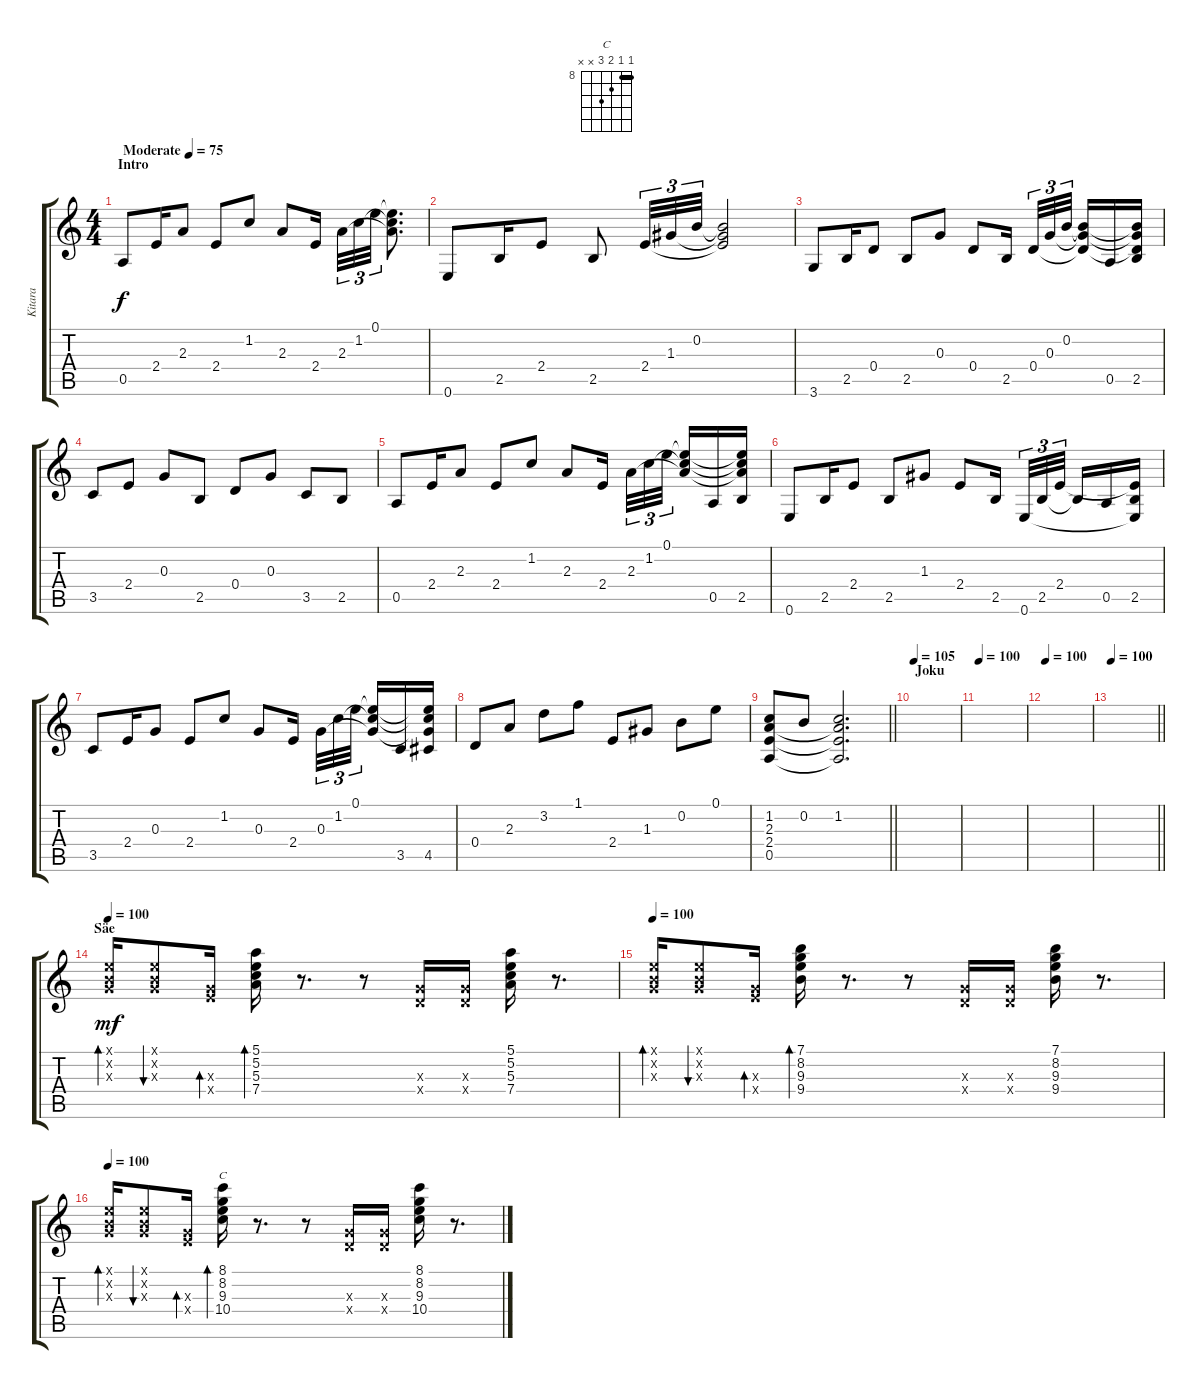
\track ("Kitara" "Kitara") {instrument electricguitarclean}
\staff {score tabs}
\tuning (E4 B3 G3 D3 A2 E2) {hide}
\chord ("C" 8 8 9 10 x x) {firstfret 8 barre 8}
\ts (4 4)
\section ("" "Intro")
\tempo (75 "Moderate")
\clef g2
\ks c
0.5.8{dy f instrument electricguitarclean} 2.4.16 2.3.8 2.4.8 1.2.8 2.3.8 2.4.16 2.3.32{tu (3 2)} 1.2.32{tu (3 2)} 0.1.32{tu (3 2)} (0.1{t} 1.2{t} 2.3{t}).8{d} |
0.6.8 2.5.16 2.4.8 2.5.8 2.4.32{tu (3 2)} 1.3.32{tu (3 2)} 0.2.32{tu (3 2)} (0.2{t} 1.3{t} 2.4{t}).2 |
3.6.8 2.5.16 0.4.8 2.5.8 0.3.8 0.4.8 2.5.16 0.4.32{tu (3 2)} 0.3.32{tu (3 2)} 0.2.32{tu (3 2) beam splitsecondary} (0.2{t} 0.3{t} 0.4{t}).16 0.5.16 (0.2{t} 0.3{t} 0.4{t} 2.5).16 |
3.5.8 2.4.8 0.3.8 2.5.8 0.4.8 0.3.8 3.5.8 2.5.8 |
0.5.8 2.4.16 2.3.8 2.4.8 1.2.8 2.3.8 2.4.16 2.3.32{tu (3 2)} 1.2.32{tu (3 2)} 0.1.32{tu (3 2) beam splitsecondary} (0.1{t} 1.2{t} 2.3{t}).16 0.5.16 (0.1{t} 1.2{t} 2.3{t} 2.5).16 |
0.6.8 2.5.16 2.4.8 2.5.8 1.3.8 2.4.8 2.5.16 0.6.32{tu (3 2)} 2.5.32{tu (3 2)} 2.4.32{tu (3 2) beam splitsecondary} 2.5{t}.16 0.5.16 (2.4{t} 2.5 0.6{t}).16 |
3.5.8 2.4.16 0.3.8 2.4.8 1.2.8 0.3.8 2.4.16 0.3.32{tu (3 2)} 1.2.32{tu (3 2)} 0.1.32{tu (3 2) beam splitsecondary} (0.1{t} 1.2{t} 0.3{t}).16 3.5.16 (0.1{t} 1.2{t} 0.3{t} 4.5).16 |
0.4.8 2.3.8 3.2.8 1.1.8 2.4.8 1.3.8 0.2.8 0.1.8 |
\barLineRight lightlight
(1.2 2.3 2.4 0.5).8 0.2.8 (1.2 2.3{t} 2.4{t} 0.5{t}).2{d} |
\section ("" "Joku")
\tempo 105
|
\tempo 100
|
\tempo 100
|
\tempo 100
\barLineRight lightlight
|
\section ("" "Säe")
\tempo 100
(0.1{x} 0.2{x} 0.3{x}).16{bd 60 dy mf} (0.1{x} 0.2{x} 0.3{x}).8{bu 60} (0.3{x} 2.4{x}).16{bd 60} (5.1 5.2 5.3 7.4).16{bd 60} r.8{d} r.8 (0.3{x} 0.4{x}).16 (0.3{x} 0.4{x}).16 (5.1 5.2 5.3 7.4).16 r.8{d} |
\tempo 100
(0.1{x} 0.2{x} 0.3{x}).16{bd 60} (0.1{x} 0.2{x} 0.3{x}).8{bu 60} (0.3{x} 2.4{x}).16{bd 60} (7.1 8.2 9.3 9.4).16{bd 60} r.8{d} r.8 (0.3{x} 0.4{x}).16 (0.3{x} 0.4{x}).16 (7.1 8.2 9.3 9.4).16 r.8{d} |
\tempo 100
(0.1{x} 0.2{x} 0.3{x}).16{bd 60} (0.1{x} 0.2{x} 0.3{x}).8{bu 60} (0.3{x} 2.4{x}).16{bd 60} (8.1 8.2 9.3 10.4).16{bd 60 ch "C"} r.8{d} r.8 (0.3{x} 0.4{x}).16 (0.3{x} 0.4{x}).16 (8.1 8.2 9.3 10.4).16 r.8{d}
